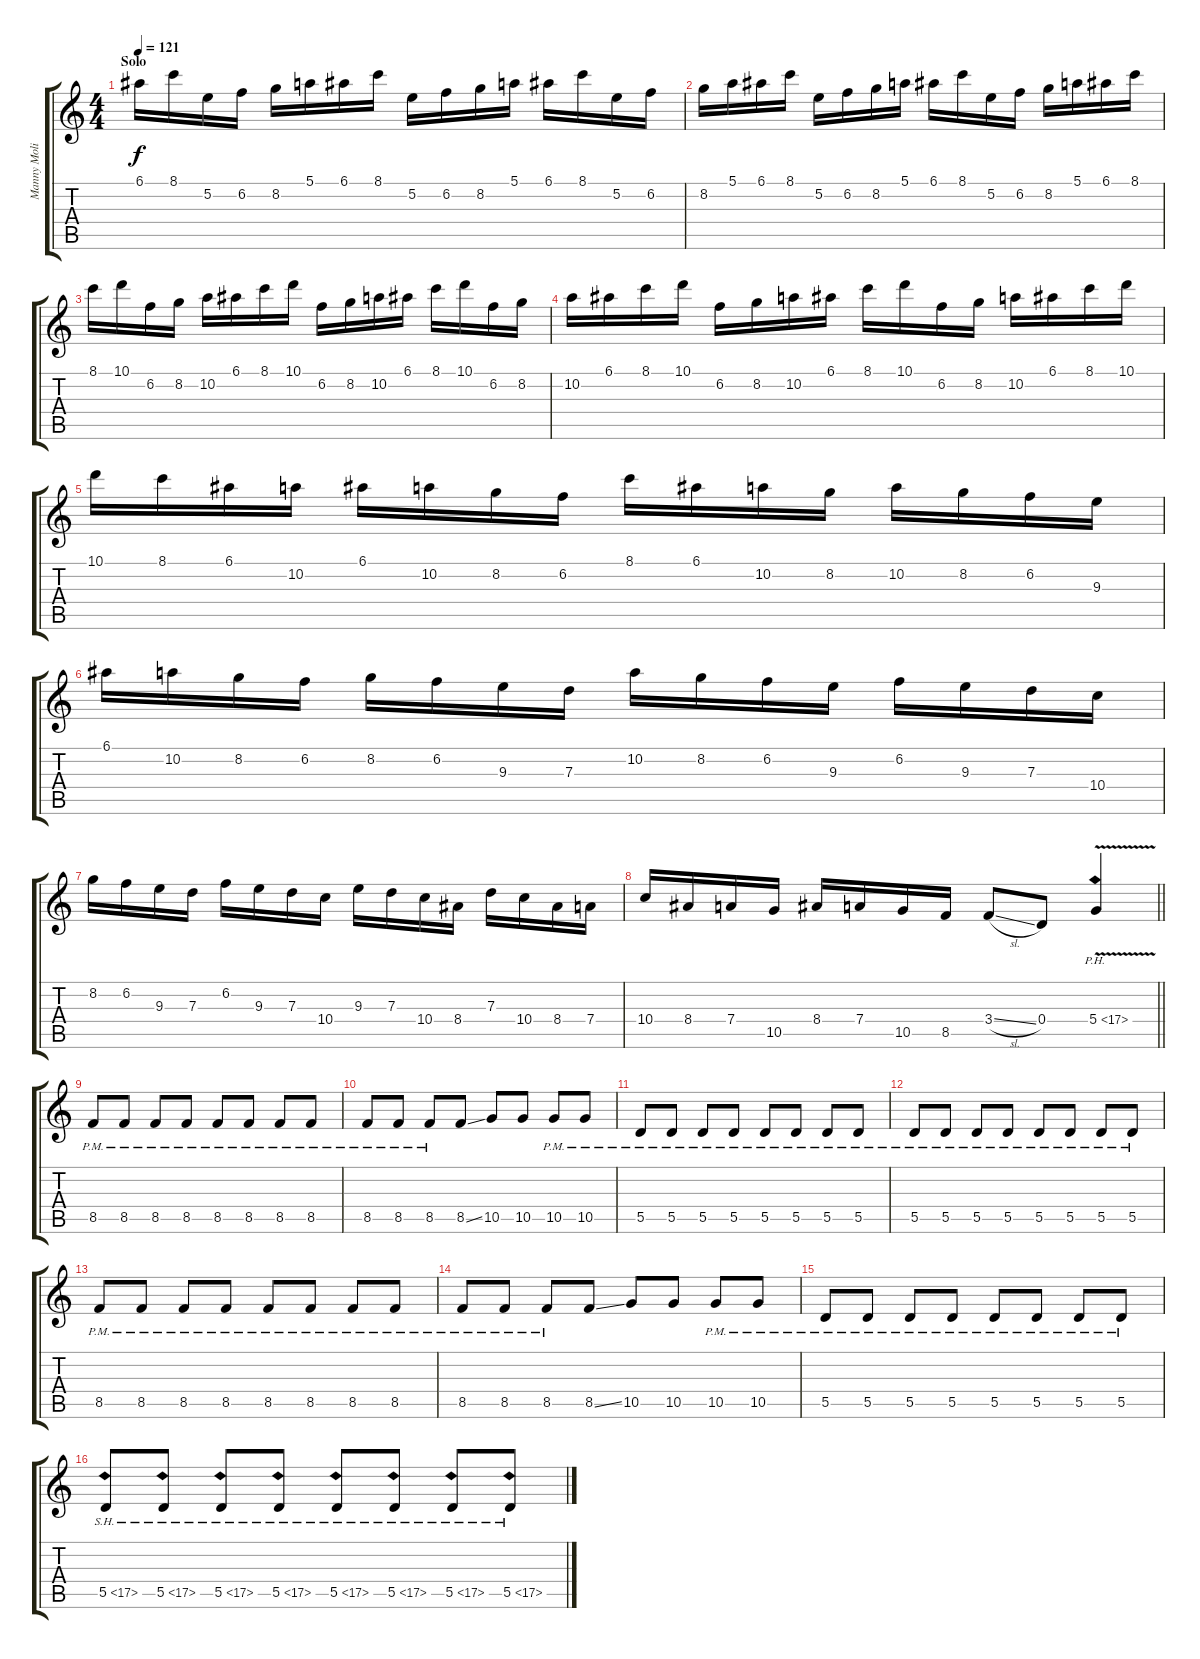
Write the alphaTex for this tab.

\track ("Manny Molina" "Manny Moli") {instrument distortionguitar}
\staff {score tabs}
\tuning (E4 B3 G3 D3 A2 D2) {hide}
\ts (4 4)
\section ("" "Solo")
\tempo 121
\clef g2
\ks c
6.1.16{dy f} 8.1.16 5.2.16 6.2.16 8.2.16 5.1.16 6.1.16 8.1.16 5.2.16 6.2.16 8.2.16 5.1.16 6.1.16 8.1.16 5.2.16 6.2.16 |
8.2.16 5.1.16 6.1.16 8.1.16 5.2.16 6.2.16 8.2.16 5.1.16 6.1.16 8.1.16 5.2.16 6.2.16 8.2.16 5.1.16 6.1.16 8.1.16 |
8.1.16 10.1.16 6.2.16 8.2.16 10.2.16 6.1.16 8.1.16 10.1.16 6.2.16 8.2.16 10.2.16 6.1.16 8.1.16 10.1.16 6.2.16 8.2.16 |
10.2.16 6.1.16 8.1.16 10.1.16 6.2.16 8.2.16 10.2.16 6.1.16 8.1.16 10.1.16 6.2.16 8.2.16 10.2.16 6.1.16 8.1.16 10.1.16 |
10.1.16 8.1.16 6.1.16 10.2.16 6.1.16 10.2.16 8.2.16 6.2.16 8.1.16 6.1.16 10.2.16 8.2.16 10.2.16 8.2.16 6.2.16 9.3.16 |
6.1.16 10.2.16 8.2.16 6.2.16 8.2.16 6.2.16 9.3.16 7.3.16 10.2.16 8.2.16 6.2.16 9.3.16 6.2.16 9.3.16 7.3.16 10.4.16 |
8.2.16 6.2.16 9.3.16 7.3.16 6.2.16 9.3.16 7.3.16 10.4.16 9.3.16 7.3.16 10.4.16 8.4.16 7.3.16 10.4.16 8.4.16 7.4.16 |
\barLineRight lightlight
10.4.16 8.4.16 7.4.16 10.5.16 8.4.16 7.4.16 10.5.16 8.5.16 3.4{sl}.8 0.4.8 5.4{ph 12 v}.4 |
8.5{pm}.8{volume 16 instrument overdrivenguitar} 8.5{pm}.8 8.5{pm}.8 8.5{pm}.8 8.5{pm}.8 8.5{pm}.8 8.5{pm}.8 8.5{pm}.8 |
8.5{pm}.8 8.5{pm}.8 8.5{pm}.8 8.5{ss}.8 10.5.8 10.5.8 10.5{pm}.8 10.5{pm}.8 |
5.5{pm}.8 5.5{pm}.8 5.5{pm}.8 5.5{pm}.8 5.5{pm}.8 5.5{pm}.8 5.5{pm}.8 5.5{pm}.8 |
5.5{pm}.8 5.5{pm}.8 5.5{pm}.8 5.5{pm}.8 5.5{pm}.8 5.5{pm}.8 5.5{pm}.8 5.5{pm}.8 |
8.5{pm}.8{instrument overdrivenguitar} 8.5{pm}.8 8.5{pm}.8 8.5{pm}.8 8.5{pm}.8 8.5{pm}.8 8.5{pm}.8 8.5{pm}.8 |
8.5{pm}.8 8.5{pm}.8 8.5{pm}.8 8.5{ss}.8 10.5.8 10.5.8 10.5{pm}.8 10.5{pm}.8 |
5.5{pm}.8 5.5{pm}.8 5.5{pm}.8 5.5{pm}.8 5.5{pm}.8 5.5{pm}.8 5.5{pm}.8 5.5{pm}.8 |
5.5{sh 12}.8 5.5{sh 12}.8 5.5{sh 12}.8 5.5{sh 12}.8 5.5{sh 12}.8 5.5{sh 12}.8 5.5{sh 12}.8 5.5{sh 12}.8
